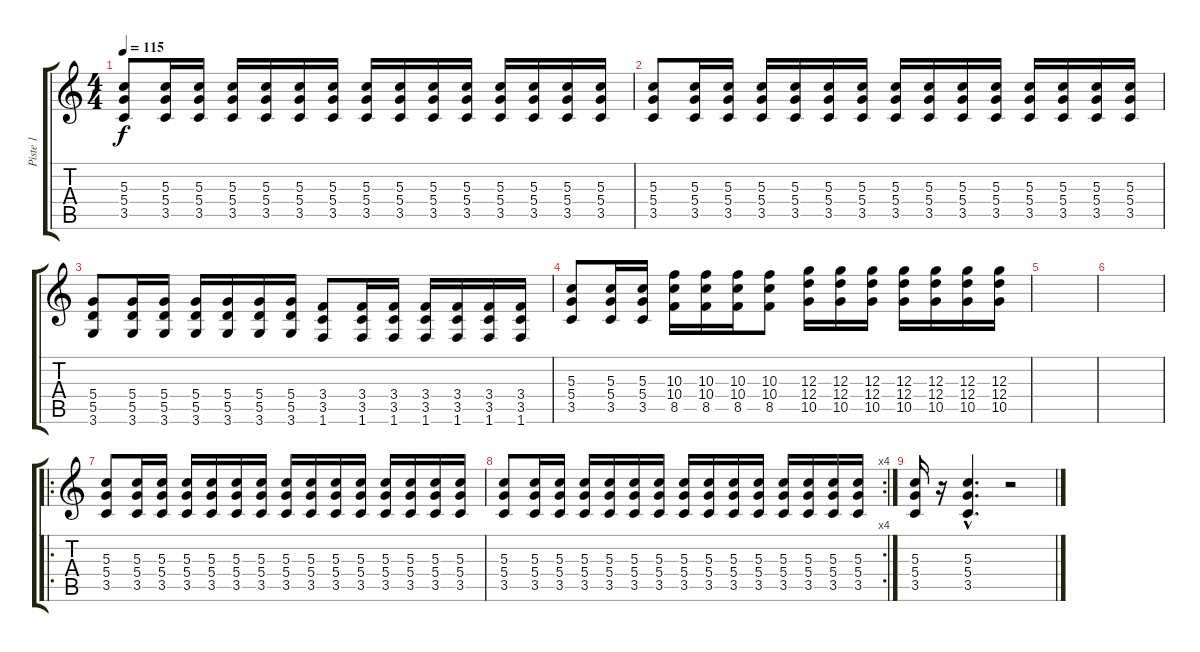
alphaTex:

\track ("Piste 1" "Piste 1") {instrument distortionguitar}
\staff {score tabs}
\tuning (E4 B3 G3 D3 A2 E2) {hide}
\ts (4 4)
\tempo 115
\clef g2
\ks c
(5.3 5.4 3.5).8{dy f} (5.3 5.4 3.5).16 (5.3 5.4 3.5).16 (5.3 5.4 3.5).16 (5.3 5.4 3.5).16 (5.3 5.4 3.5).16 (5.3 5.4 3.5).16 (5.3 5.4 3.5).16 (5.3 5.4 3.5).16 (5.3 5.4 3.5).16 (5.3 5.4 3.5).16 (5.3 5.4 3.5).16 (5.3 5.4 3.5).16 (5.3 5.4 3.5).16 (5.3 5.4 3.5).16 |
(5.3 5.4 3.5).8 (5.3 5.4 3.5).16 (5.3 5.4 3.5).16 (5.3 5.4 3.5).16 (5.3 5.4 3.5).16 (5.3 5.4 3.5).16 (5.3 5.4 3.5).16 (5.3 5.4 3.5).16 (5.3 5.4 3.5).16 (5.3 5.4 3.5).16 (5.3 5.4 3.5).16 (5.3 5.4 3.5).16 (5.3 5.4 3.5).16 (5.3 5.4 3.5).16 (5.3 5.4 3.5).16 |
(5.4 5.5 3.6).8 (5.4 5.5 3.6).16 (5.4 5.5 3.6).16 (5.4 5.5 3.6).16 (5.4 5.5 3.6).16 (5.4 5.5 3.6).16 (5.4 5.5 3.6).16 (3.4 3.5 1.6).8 (3.4 3.5 1.6).16 (3.4 3.5 1.6).16 (3.4 3.5 1.6).16 (3.4 3.5 1.6).16 (3.4 3.5 1.6).16 (3.4 3.5 1.6).16 |
(5.3 5.4 3.5).8 (5.3 5.4 3.5).16 (5.3 5.4 3.5).16 (10.3 10.4 8.5).16 (10.3 10.4 8.5).16 (10.3 10.4 8.5).16 (10.3 10.4 8.5).8 (12.3 12.4 10.5).16 (12.3 12.4 10.5).16 (12.3 12.4 10.5).16 (12.3 12.4 10.5).16 (12.3 12.4 10.5).16 (12.3 12.4 10.5).16 (12.3 12.4 10.5).16 |
|
|
\ro
(5.3 5.4 3.5).8 (5.3 5.4 3.5).16 (5.3 5.4 3.5).16 (5.3 5.4 3.5).16 (5.3 5.4 3.5).16 (5.3 5.4 3.5).16 (5.3 5.4 3.5).16 (5.3 5.4 3.5).16 (5.3 5.4 3.5).16 (5.3 5.4 3.5).16 (5.3 5.4 3.5).16 (5.3 5.4 3.5).16 (5.3 5.4 3.5).16 (5.3 5.4 3.5).16 (5.3 5.4 3.5).16 |
\rc 4
(5.3 5.4 3.5).8 (5.3 5.4 3.5).16 (5.3 5.4 3.5).16 (5.3 5.4 3.5).16 (5.3 5.4 3.5).16 (5.3 5.4 3.5).16 (5.3 5.4 3.5).16 (5.3 5.4 3.5).16 (5.3 5.4 3.5).16 (5.3 5.4 3.5).16 (5.3 5.4 3.5).16 (5.3 5.4 3.5).16 (5.3 5.4 3.5).16 (5.3 5.4 3.5).16 (5.3 5.4 3.5).16 |
(5.3 5.4 3.5).16 r.16 (5.3{hac} 5.4{hac} 3.5{hac}).4{d} r.2
